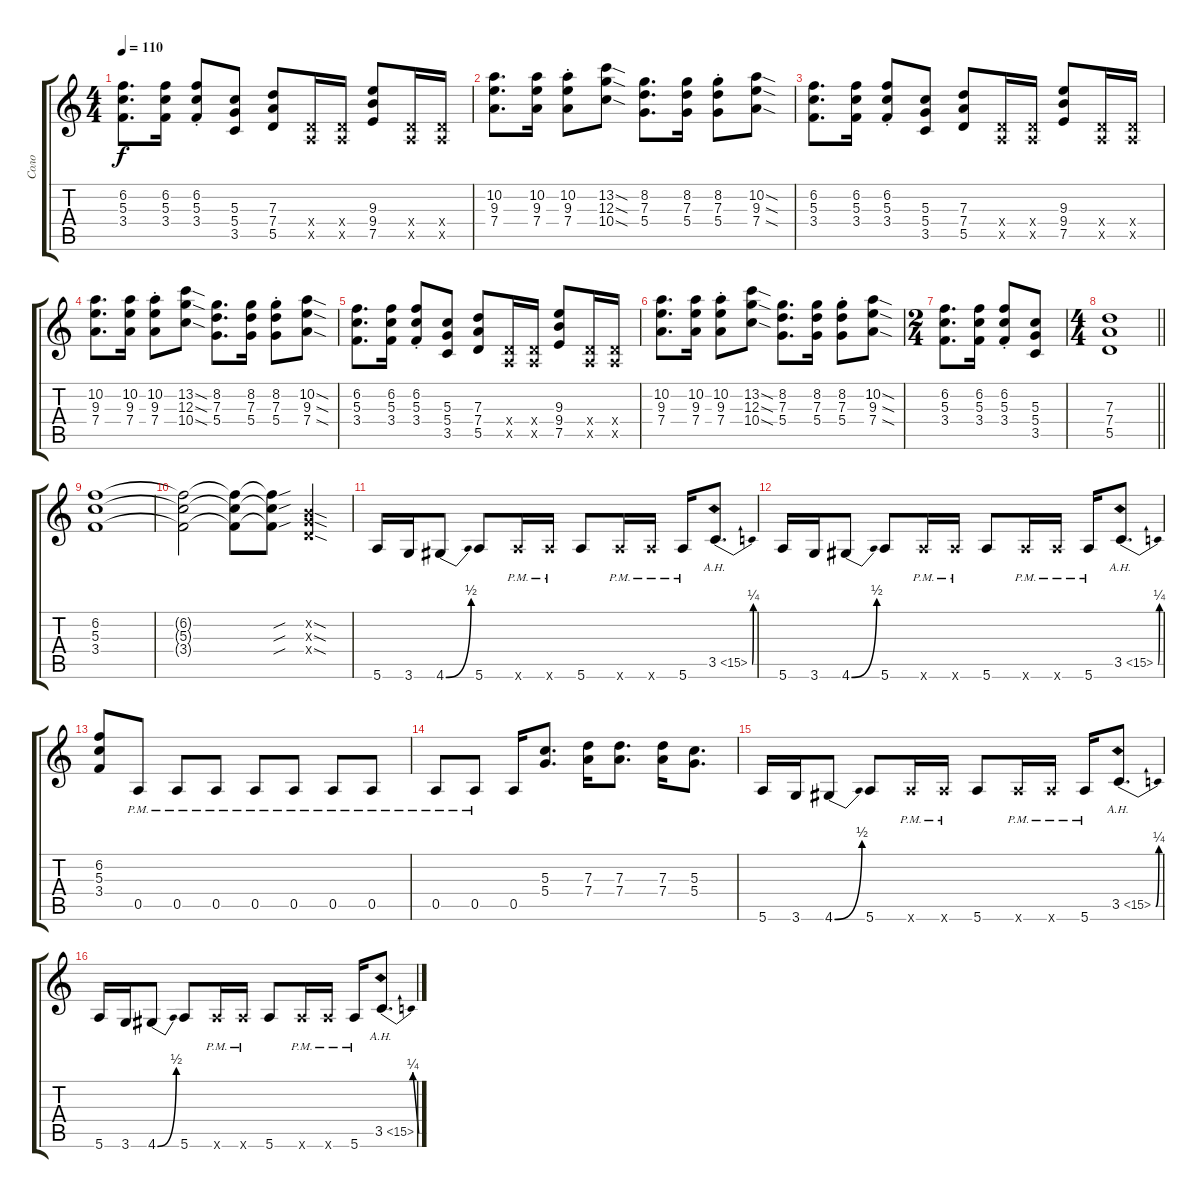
\track (" Соло " " Соло ") {instrument distortionguitar}
\staff {score tabs}
\tuning (E4 B3 G3 D3 A2 E2) {hide}
\ts (4 4)
\tempo 110
\clef g2
\ks c
(6.2 5.3 3.4).8{d dy f} (6.2 5.3 3.4).16 (6.2{st} 5.3{st} 3.4{st}).8 (5.3 5.4 3.5).8 (7.3 7.4 5.5).8 (0.4{x} 0.5{x}).16 (0.4{x} 0.5{x}).16 (9.3 9.4 7.5).8 (0.4{x} 0.5{x}).16 (0.4{x} 0.5{x}).16 |
(10.2 9.3 7.4).8{d} (10.2 9.3 7.4).16 (10.2{st} 9.3{st} 7.4{st}).8 (13.2{sod} 12.3{sod} 10.4{sod}).8 (8.2 7.3 5.4).8{d} (8.2 7.3 5.4).16 (8.2{st} 7.3{st} 5.4{st}).8 (10.2{sod} 9.3{sod} 7.4{sod}).8 |
(6.2 5.3 3.4).8{d} (6.2 5.3 3.4).16 (6.2{st} 5.3{st} 3.4{st}).8 (5.3 5.4 3.5).8 (7.3 7.4 5.5).8 (0.4{x} 0.5{x}).16 (0.4{x} 0.5{x}).16 (9.3 9.4 7.5).8 (0.4{x} 0.5{x}).16 (0.4{x} 0.5{x}).16 |
(10.2 9.3 7.4).8{d} (10.2 9.3 7.4).16 (10.2{st} 9.3{st} 7.4{st}).8 (13.2{sod} 12.3{sod} 10.4{sod}).8 (8.2 7.3 5.4).8{d} (8.2 7.3 5.4).16 (8.2{st} 7.3{st} 5.4{st}).8 (10.2{sod} 9.3{sod} 7.4{sod}).8 |
(6.2 5.3 3.4).8{d} (6.2 5.3 3.4).16 (6.2{st} 5.3{st} 3.4{st}).8 (5.3 5.4 3.5).8 (7.3 7.4 5.5).8 (0.4{x} 0.5{x}).16 (0.4{x} 0.5{x}).16 (9.3 9.4 7.5).8 (0.4{x} 0.5{x}).16 (0.4{x} 0.5{x}).16 |
(10.2 9.3 7.4).8{d} (10.2 9.3 7.4).16 (10.2{st} 9.3{st} 7.4{st}).8 (13.2{sod} 12.3{sod} 10.4{sod}).8 (8.2 7.3 5.4).8{d} (8.2 7.3 5.4).16 (8.2{st} 7.3{st} 5.4{st}).8 (10.2{sod} 9.3{sod} 7.4{sod}).8 |
\ts (2 4)
(6.2 5.3 3.4).8{d} (6.2 5.3 3.4).16 (6.2{st} 5.3{st} 3.4{st}).8 (5.3 5.4 3.5).8 |
\ts (4 4)
\barLineRight lightlight
(7.3 7.4 5.5).1 |
(6.2 5.3 3.4).1 |
(6.2{t} 5.3{t} 3.4{t}).2 (6.2{t} 5.3{t} 3.4{t}).8 (6.2{sou t} 5.3{sou t} 3.4{sou t}).8 (0.2{sod x} 0.3{sod x} 0.4{sod x}).4 |
5.6.16 3.6.16 4.6{be (bend 0 0 60 2)}.8 5.6.8 5.6{pm x}.16 5.6{pm x}.16 5.6.8 5.6{pm x}.16 5.6{pm x}.16 5.6{pm}.16 3.5{be (bend 0 0 60 1) ah 12}.8{d} |
5.6.16 3.6.16 4.6{be (bend 0 0 60 2)}.8 5.6.8 5.6{pm x}.16 5.6{pm x}.16 5.6.8 5.6{pm x}.16 5.6{pm x}.16 5.6{pm}.16 3.5{be (bend 0 0 60 1) ah 12}.8{d} |
(6.2 5.3 3.4).8 0.5{pm}.8 0.5{pm}.8 0.5{pm}.8 0.5{pm}.8 0.5{pm}.8 0.5{pm}.8 0.5{pm}.8 |
0.5{pm}.8 0.5{pm}.8 0.5.16 (5.3 5.4).8{d} (7.3 7.4).16 (7.3 7.4).8{d} (7.3 7.4).16 (5.3 5.4).8{d} |
5.6.16 3.6.16 4.6{be (bend 0 0 60 2)}.8 5.6.8 5.6{pm x}.16 5.6{pm x}.16 5.6.8 5.6{pm x}.16 5.6{pm x}.16 5.6{pm}.16 3.5{be (bend 0 0 60 1) ah 12}.8{d} |
5.6.16 3.6.16 4.6{be (bend 0 0 60 2)}.8 5.6.8 5.6{pm x}.16 5.6{pm x}.16 5.6.8 5.6{pm x}.16 5.6{pm x}.16 5.6{pm}.16 3.5{be (bend 0 0 60 1) ah 12}.8{d}
